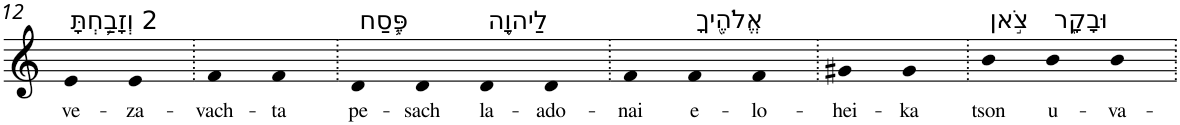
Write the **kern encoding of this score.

**kern	**text
*part1	*part1
*staff1	*staff1
*I"Piano	*
*I'Pno	*
!!LO:PB:g=z
*clefG2	*
*k[]	*
=12	=12
!LO:TX:a:t=2 וְזָבַ֥חְתָּ	!
!	!LO:LY:b
4e	ve-
!	!LO:LY:b
4e	-za-
=13.	=13.
!	!LO:LY:b
4f	-vach-
!	!LO:LY:b
4f	-ta
=14.	=14.
!LO:TX:a:t=פֶּ֛סַח	!
!	!LO:LY:b
4d	pe-
!	!LO:LY:b
4d	-sach
!LO:TX:a:t=לַיהוָ֥ה	!
!	!LO:LY:b
4d	la-
!	!LO:LY:b
4d	-ado-
=15.	=15.
!	!LO:LY:b
4f	-nai
!LO:TX:a:t=אֱלֹהֶ֖יךָ	!
!	!LO:LY:b
4f	e-
!	!LO:LY:b
4f	-lo-
=16.	=16.
!	!LO:LY:b
4g#X	-hei-
!	!LO:LY:b
4g#	-ka
=17.	=17.
!LO:TX:a:t=צֹ֣אן	!
!	!LO:LY:b
4b	tson
!LO:TX:a:t=וּבָקָ֑ר	!
!	!LO:LY:b
4b	u-
!	!LO:LY:b
4b	-va-
=.	=.
*-	*-
